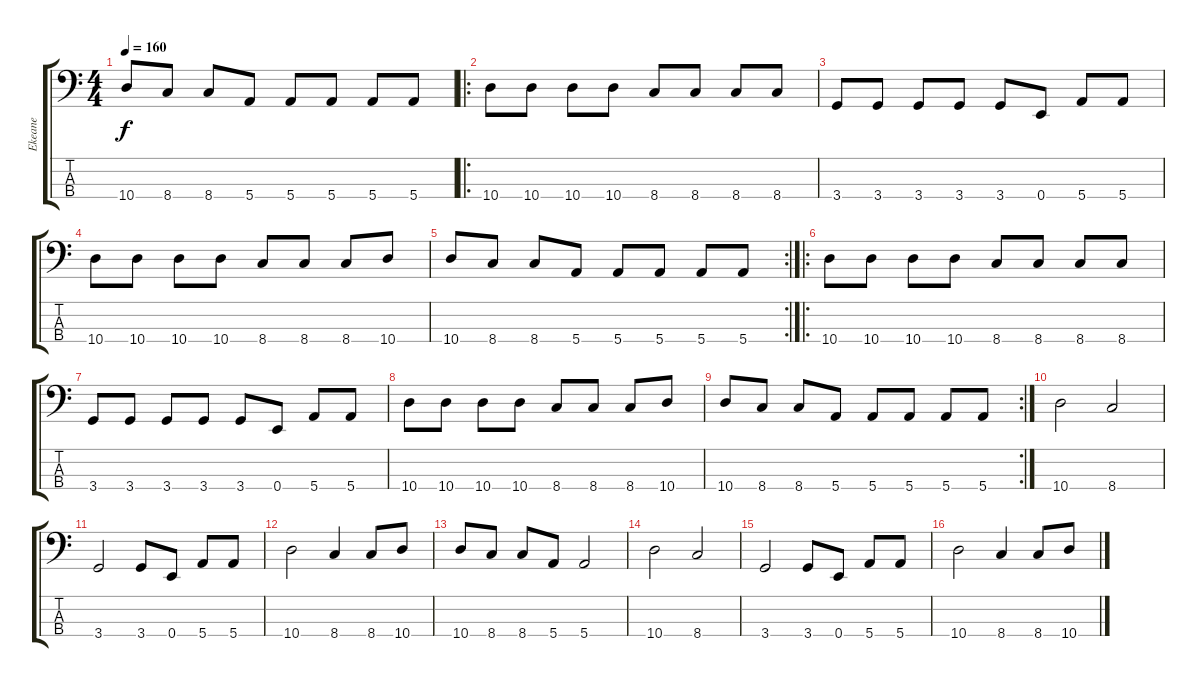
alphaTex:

\track ("Ekeane" "Ekeane") {instrument electricbassfinger}
\staff {score tabs}
\tuning (G2 D2 A1 E1) {hide}
\ts (4 4)
\tempo 160
\clef f4
\ks c
10.4.8{dy f} 8.4.8 8.4.8 5.4.8 5.4.8 5.4.8 5.4.8 5.4.8 |
\ro
10.4.8 10.4.8 10.4.8 10.4.8 8.4.8 8.4.8 8.4.8 8.4.8 |
3.4.8 3.4.8 3.4.8 3.4.8 3.4.8 0.4.8 5.4.8 5.4.8 |
10.4.8 10.4.8 10.4.8 10.4.8 8.4.8 8.4.8 8.4.8 10.4.8 |
\rc 2
10.4.8 8.4.8 8.4.8 5.4.8 5.4.8 5.4.8 5.4.8 5.4.8 |
\ro
10.4.8 10.4.8 10.4.8 10.4.8 8.4.8 8.4.8 8.4.8 8.4.8 |
3.4.8 3.4.8 3.4.8 3.4.8 3.4.8 0.4.8 5.4.8 5.4.8 |
10.4.8 10.4.8 10.4.8 10.4.8 8.4.8 8.4.8 8.4.8 10.4.8 |
\rc 2
10.4.8 8.4.8 8.4.8 5.4.8 5.4.8 5.4.8 5.4.8 5.4.8 |
10.4.2 8.4.2 |
3.4.2 3.4.8 0.4.8 5.4.8 5.4.8 |
10.4.2 8.4.4 8.4.8 10.4.8 |
10.4.8 8.4.8 8.4.8 5.4.8 5.4.2 |
10.4.2 8.4.2 |
3.4.2 3.4.8 0.4.8 5.4.8 5.4.8 |
10.4.2 8.4.4 8.4.8 10.4.8
